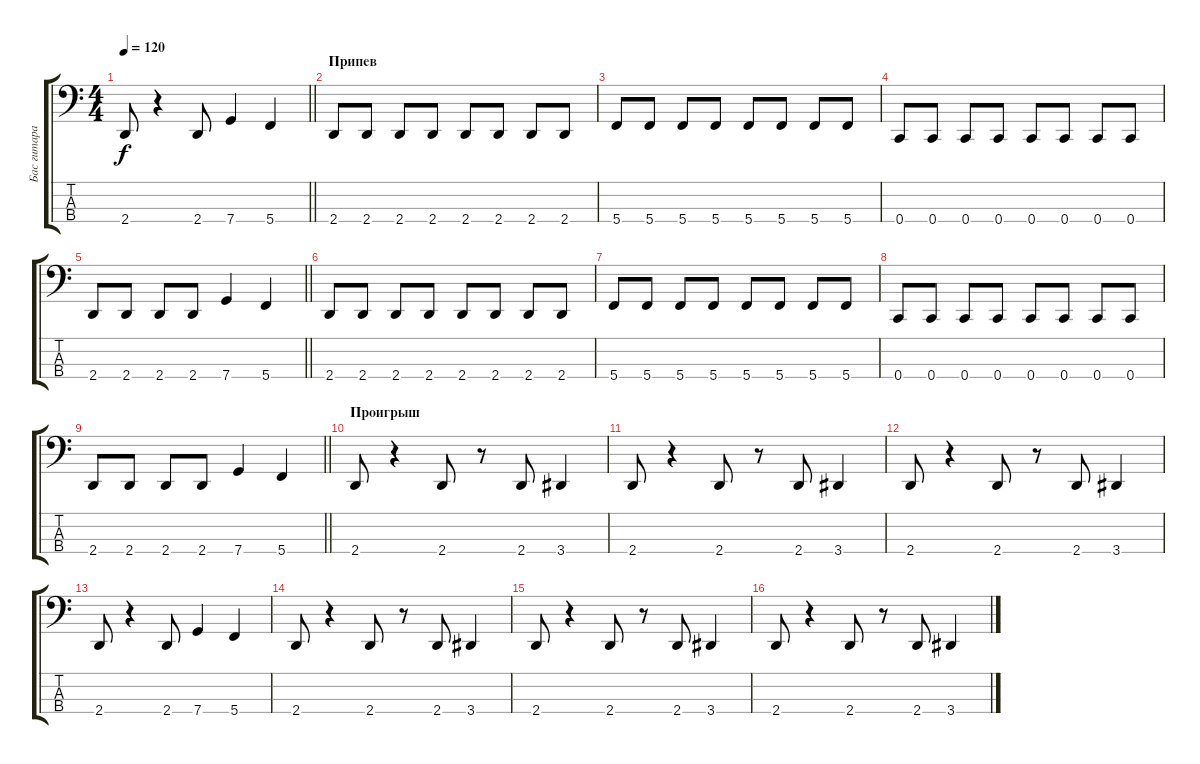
\track ("Бас гитара" "Бас гитара") {instrument electricbassfinger}
\staff {score tabs}
\tuning (G2 D2 A1 C1) {hide}
\ts (4 4)
\tempo 120
\clef f4
\barLineRight lightlight
\ks c
2.4.8{dy f} r.4 2.4.8 7.4.4 5.4.4 |
\section ("" "Припев")
2.4.8 2.4.8 2.4.8 2.4.8 2.4.8 2.4.8 2.4.8 2.4.8 |
5.4.8 5.4.8 5.4.8 5.4.8 5.4.8 5.4.8 5.4.8 5.4.8 |
0.4.8 0.4.8 0.4.8 0.4.8 0.4.8 0.4.8 0.4.8 0.4.8 |
\barLineRight lightlight
2.4.8 2.4.8 2.4.8 2.4.8 7.4.4 5.4.4 |
2.4.8 2.4.8 2.4.8 2.4.8 2.4.8 2.4.8 2.4.8 2.4.8 |
5.4.8 5.4.8 5.4.8 5.4.8 5.4.8 5.4.8 5.4.8 5.4.8 |
0.4.8 0.4.8 0.4.8 0.4.8 0.4.8 0.4.8 0.4.8 0.4.8 |
\barLineRight lightlight
2.4.8 2.4.8 2.4.8 2.4.8 7.4.4 5.4.4 |
\section ("" "Проигрыш")
2.4.8 r.4 2.4.8 r.8 2.4.8 3.4.4 |
2.4.8 r.4 2.4.8 r.8 2.4.8 3.4.4 |
2.4.8 r.4 2.4.8 r.8 2.4.8 3.4.4 |
2.4.8 r.4 2.4.8 7.4.4 5.4.4 |
2.4.8 r.4 2.4.8 r.8 2.4.8 3.4.4 |
2.4.8 r.4 2.4.8 r.8 2.4.8 3.4.4 |
2.4.8 r.4 2.4.8 r.8 2.4.8 3.4.4
